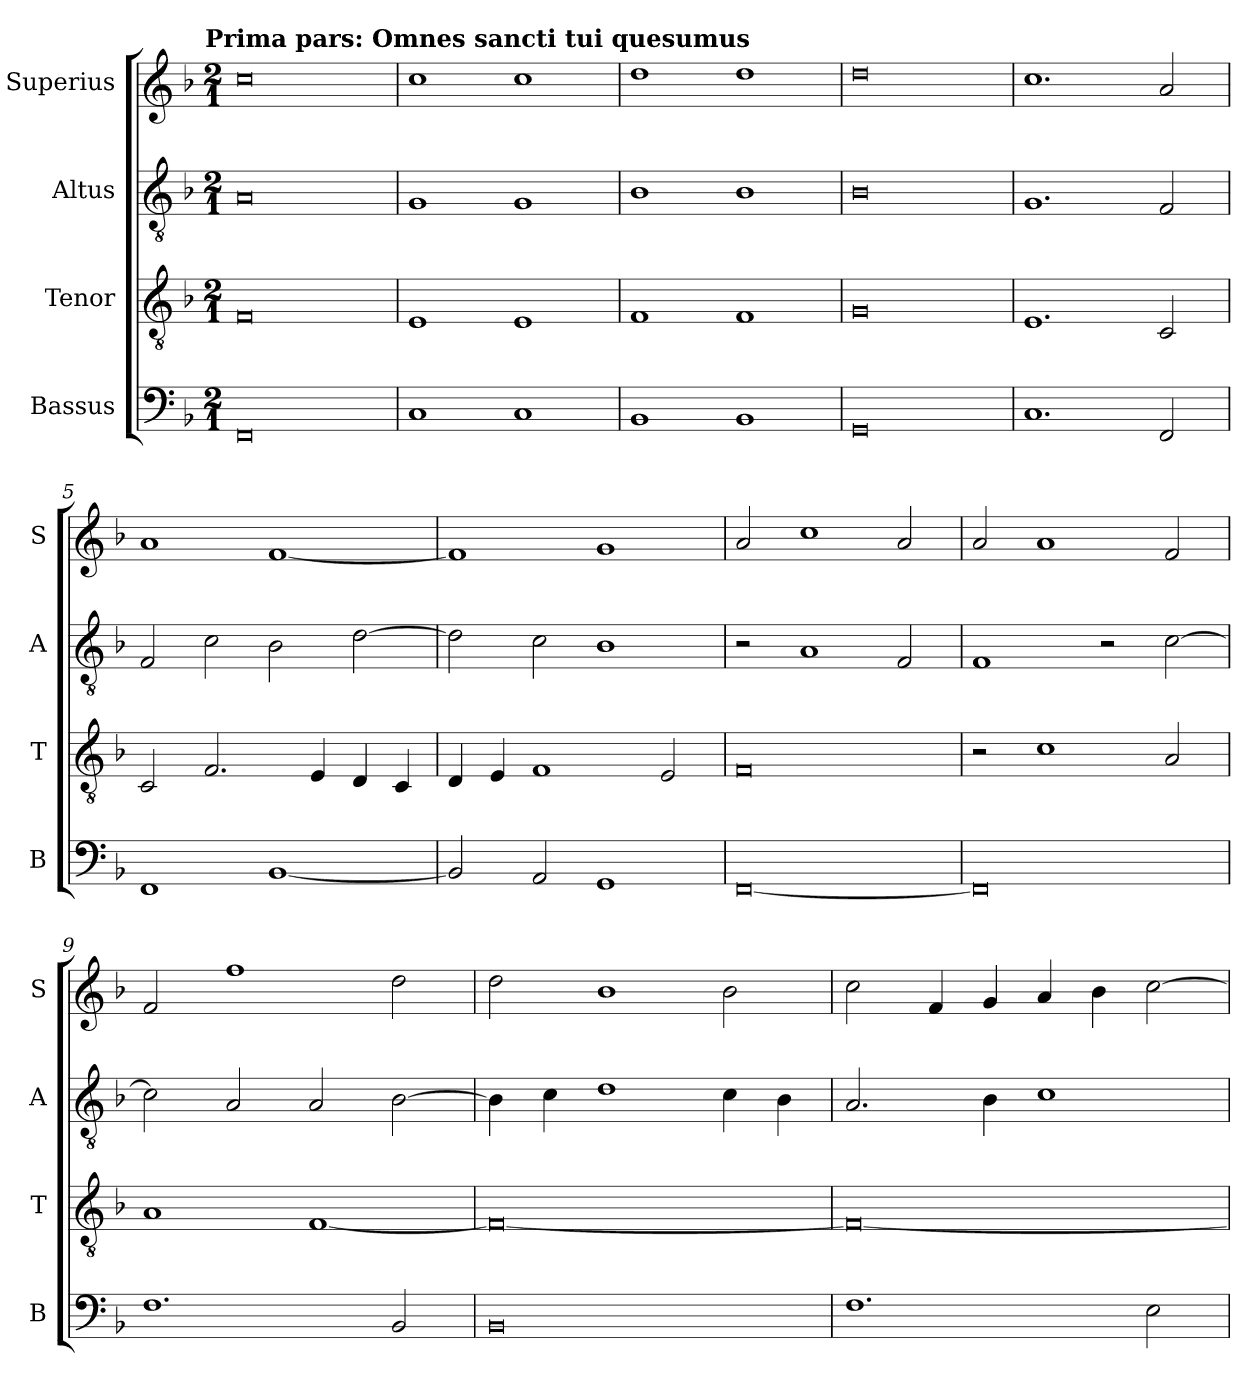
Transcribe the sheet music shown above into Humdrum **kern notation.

**kern	**kern	**kern	**kern
*part4	*part3	*part2	*part1
*staff4	*staff3	*staff2	*staff1
*I"Bassus	*I"Tenor	*I"Altus	*I"Superius
*I'B	*I'T	*I'A	*I'S
*clefF4	*clefGv2	*clefGv2	*clefG2
*k[b-]	*k[b-]	*k[b-]	*k[b-]
*F:	*F:	*F:	*F:
!!LO:TX:omd:t=Prima pars&colon; Omnes sancti tui quesumus
*M2/1	*M2/1	*M2/1	*M2/1
=	=	=	=
0FF	0F	0A	0cc
=1	=1	=1	=1
1C	1E	1G	1cc
1C	1E	1G	1cc
=2	=2	=2	=2
1BB-	1F	1B-	1dd
1BB-	1F	1B-	1dd
=3	=3	=3	=3
0GG	0G	0B-	0dd
=4	=4	=4	=4
1.C	1.E	1.G	1.cc
2FF	2C	2F	2a
=5	=5	=5	=5
1FF	2C	2F	1a
.	2.F	2c	.
[1BB-	.	2B-	[1f
.	4E	.	.
.	4D	[2d	.
.	4C	.	.
=6	=6	=6	=6
2BB-]	4D	2d]	1f]
.	4E	.	.
2AA	1F	2c	.
1GG	.	1B-	1g
.	2E	.	.
=7	=7	=7	=7
[0FF	0F	2r	2a
.	.	1A	1cc
.	.	2F	2a
=8	=8	=8	=8
0FF]	2r	1F	2a
.	1c	.	1a
.	.	2r	.
.	2A	[2c	2f
=9	=9	=9	=9
1.F	1A	2c]	2f
.	.	2A	1ff
.	[1F	2A	.
2BB-	.	[2B-	2dd
=10	=10	=10	=10
0BB-	0F_	4B-]	2dd
.	.	4c	.
.	.	1d	1b-
.	.	4c	2b-
.	.	4B-	.
=11	=11	=11	=11
1.F	0F_	2.A	2cc
.	.	.	4f
.	.	4B-	4g
.	.	1c	4a
.	.	.	4b-
2E	.	.	[2cc
=	=	=	=
*-	*-	*-	*-
